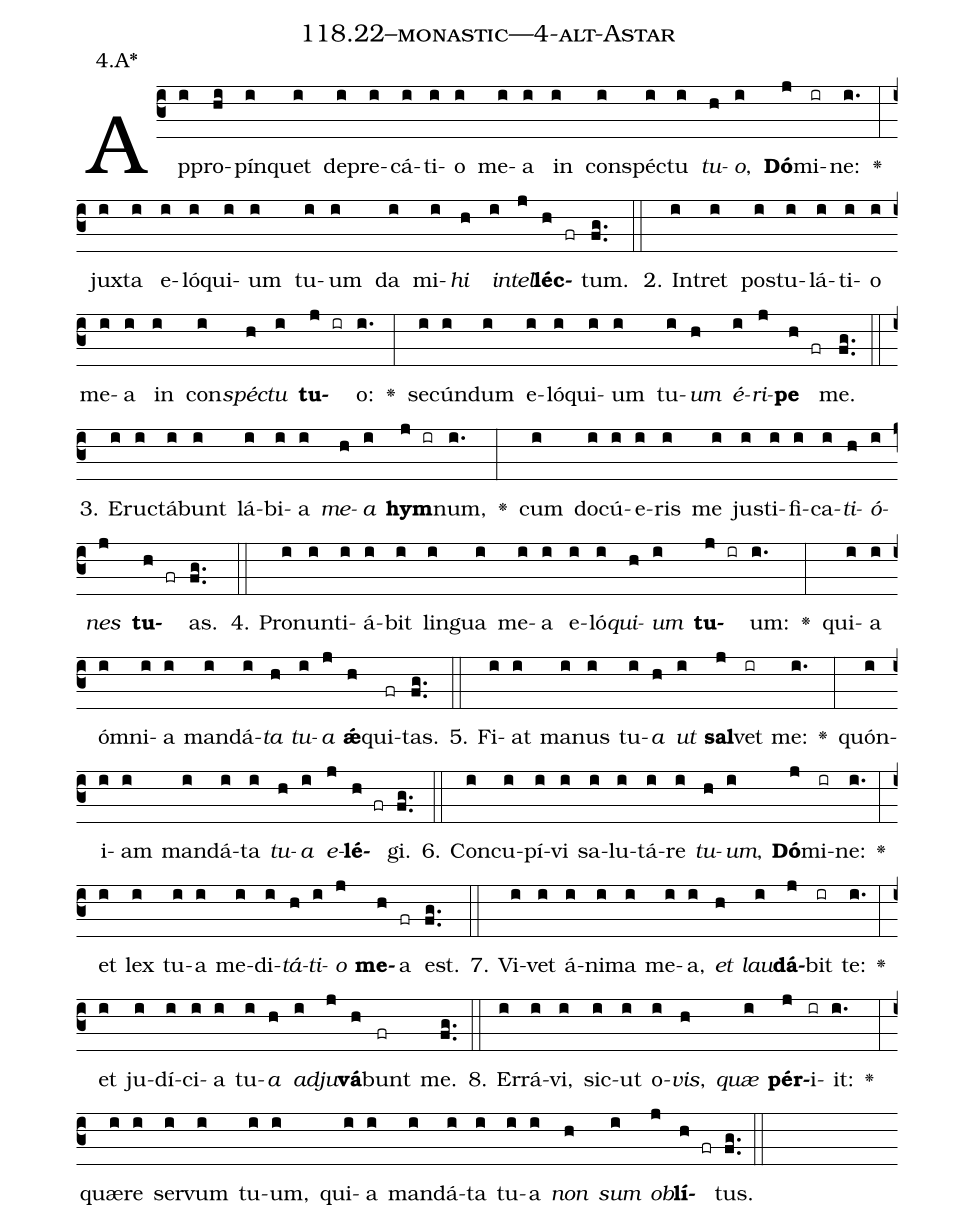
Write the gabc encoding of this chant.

name: 118.22--monastic---4-alt-Astar;
annotation: 4.A*;
%%
(c3)Ap(i)pro(hi)pín(i)quet(i) de(i)pre(i)cá(i)ti(i)o(i) me(i)a(i) in(i) con(i)spéc(i)tu(i) <i>tu</i>(h)<i>o</i>,(i) <b>Dó</b>(j)mi(ir)ne:(i.) <v>\greheightstar</v>(:) jux(i)ta(i) e(i)ló(i)qui(i)um(i) tu(i)um(i) da(i) mi(i)<i>hi</i>(h) <i>in</i>(i)<i>tel</i>(j)<b>léc</b>(h fr)tum.(fg..) (::)
2. In(i)tret(i) pos(i)tu(i)lá(i)ti(i)o(i) me(i)a(i) in(i) con(i)<i>spéc</i>(h)<i>tu</i>(i) <b>tu</b>(j ir)o:(i.) <v>\greheightstar</v>(:) se(i)cún(i)dum(i) e(i)ló(i)qui(i)um(i) tu(i)<i>um</i>(h) <i>é</i>(i)<i>ri</i>(j)<b>pe</b>(h fr) me.(fg..) (::)
3. E(i)ruc(i)tá(i)bunt(i) lá(i)bi(i)a(i) <i>me</i>(h)<i>a</i>(i) <b>hym</b>(j ir)num,(i.) <v>\greheightstar</v>(:) cum(i) do(i)cú(i)e(i)ris(i) me(i) jus(i)ti(i)fi(i)ca(i)<i>ti</i>(h)<i>ó</i>(i)<i>nes</i>(j) <b>tu</b>(h fr)as.(fg..) (::)
4. Pro(i)nun(i)ti(i)á(i)bit(i) lin(i)gua(i) me(i)a(i) e(i)ló(i)<i>qui</i>(h)<i>um</i>(i) <b>tu</b>(j ir)um:(i.) <v>\greheightstar</v>(:) qui(i)a(i) óm(i)ni(i)a(i) man(i)dá(i)<i>ta</i>(h) <i>tu</i>(i)<i>a</i>(j) <b>ǽ</b>(h)qui(fr)tas.(fg..) (::)
5. Fi(i)at(i) ma(i)nus(i) tu(i)<i>a</i>(h) <i>ut</i>(i) <b>sal</b>(j)vet(ir) me:(i.) <v>\greheightstar</v>(:) quón(i)i(i)am(i) man(i)dá(i)ta(i) <i>tu</i>(h)<i>a</i>(i) <i>e</i>(j)<b>lé</b>(h fr)gi.(fg..) (::)
6. Con(i)cu(i)pí(i)vi(i) sa(i)lu(i)tá(i)re(i) <i>tu</i>(h)<i>um</i>,(i) <b>Dó</b>(j)mi(ir)ne:(i.) <v>\greheightstar</v>(:) et(i) lex(i) tu(i)a(i) me(i)di(i)<i>tá</i>(h)<i>ti</i>(i)<i>o</i>(j) <b>me</b>(h)a(fr) est.(fg..) (::)
7. Vi(i)vet(i) á(i)ni(i)ma(i) me(i)a,(i) <i>et</i>(h) <i>lau</i>(i)<b>dá</b>(j)bit(ir) te:(i.) <v>\greheightstar</v>(:) et(i) ju(i)dí(i)ci(i)a(i) tu(i)<i>a</i>(h) <i>ad</i>(i)<i>ju</i>(j)<b>vá</b>(h)bunt(fr) me.(fg..) (::)
8. Er(i)rá(i)vi,(i) sic(i)ut(i) o(i)<i>vis</i>,(h) <i>quæ</i>(i) <b>pér</b>(j)i(ir)it:(i.) <v>\greheightstar</v>(:) quæ(i)re(i) ser(i)vum(i) tu(i)um,(i) qui(i)a(i) man(i)dá(i)ta(i) tu(i)a(i) <i>non</i>(h) <i>sum</i>(i) <i>ob</i>(j)<b>lí</b>(h fr)tus.(fg..) (::)
